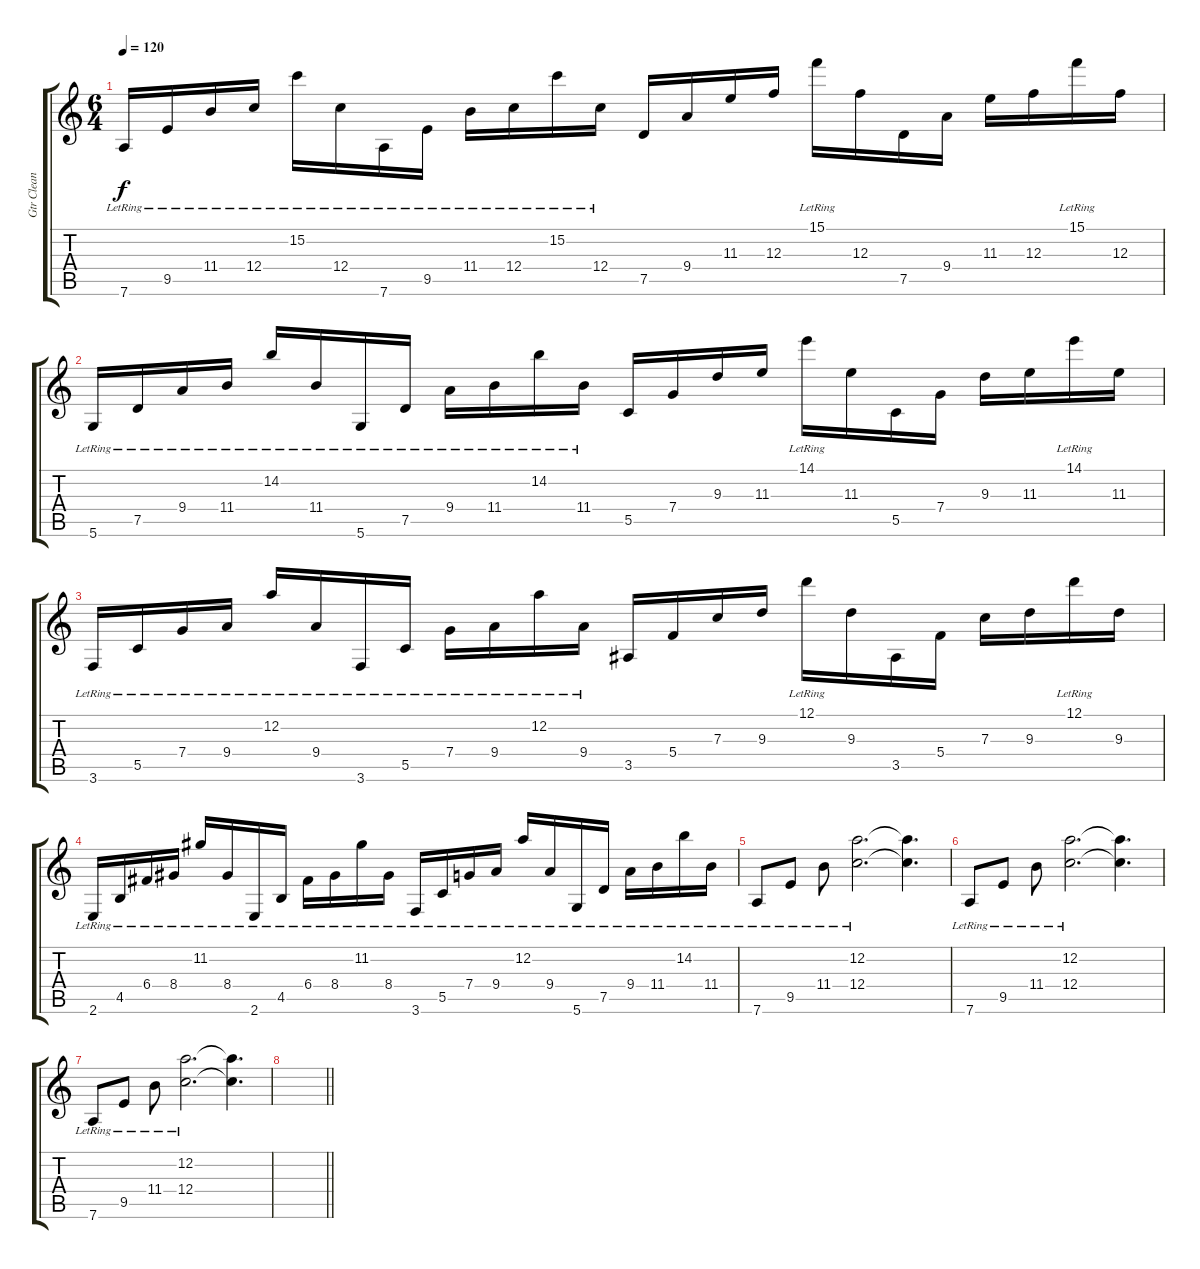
\track ("Gtr Clean" "Gtr Clean") {instrument electricguitarjazz}
\staff {score tabs}
\tuning (D4 A3 F3 C3 G2 D2) {hide}
\ts (6 4)
\tempo 120
\clef g2
\ks c
7.6{lr}.16{dy f} 9.5{lr}.16 11.4{lr}.16 12.4{lr}.16 15.2{lr}.16 12.4{lr}.16 7.6{lr}.16 9.5{lr}.16 11.4{lr}.16 12.4{lr}.16 15.2{lr}.16 12.4{lr}.16 7.5.16 9.4.16 11.3.16 12.3.16 15.1{lr}.16 12.3.16 7.5.16 9.4.16 11.3.16 12.3.16 15.1{lr}.16 12.3.16 |
5.6{lr}.16 7.5{lr}.16 9.4{lr}.16 11.4{lr}.16 14.2{lr}.16 11.4{lr}.16 5.6{lr}.16 7.5{lr}.16 9.4{lr}.16 11.4{lr}.16 14.2{lr}.16 11.4{lr}.16 5.5.16 7.4.16 9.3.16 11.3.16 14.1{lr}.16 11.3.16 5.5.16 7.4.16 9.3.16 11.3.16 14.1{lr}.16 11.3.16 |
3.6{lr}.16 5.5{lr}.16 7.4{lr}.16 9.4{lr}.16 12.2{lr}.16 9.4{lr}.16 3.6{lr}.16 5.5{lr}.16 7.4{lr}.16 9.4{lr}.16 12.2{lr}.16 9.4{lr}.16 3.5.16 5.4.16 7.3.16 9.3.16 12.1{lr}.16 9.3.16 3.5.16 5.4.16 7.3.16 9.3.16 12.1{lr}.16 9.3.16 |
2.6{lr}.16 4.5{lr}.16 6.4{lr}.16 8.4{lr}.16 11.2{lr}.16 8.4{lr}.16 2.6{lr}.16 4.5{lr}.16 6.4{lr}.16 8.4{lr}.16 11.2{lr}.16 8.4{lr}.16 3.6{lr}.16 5.5{lr}.16 7.4{lr}.16 9.4{lr}.16 12.2{lr}.16 9.4{lr}.16 5.6{lr}.16 7.5{lr}.16 9.4{lr}.16 11.4{lr}.16 14.2{lr}.16 11.4{lr}.16 |
7.6{lr}.8 9.5{lr}.8 11.4{lr}.8 (12.2{lr} 12.4{lr}).2{d} (12.2{t} 12.4{t}).4{d} |
7.6{lr}.8 9.5{lr}.8 11.4{lr}.8 (12.2{lr} 12.4{lr}).2{d} (12.2{t} 12.4{t}).4{d} |
7.6{lr}.8 9.5{lr}.8 11.4{lr}.8 (12.2{lr} 12.4{lr}).2{d} (12.2{t} 12.4{t}).4{d} |
\barLineRight lightlight
